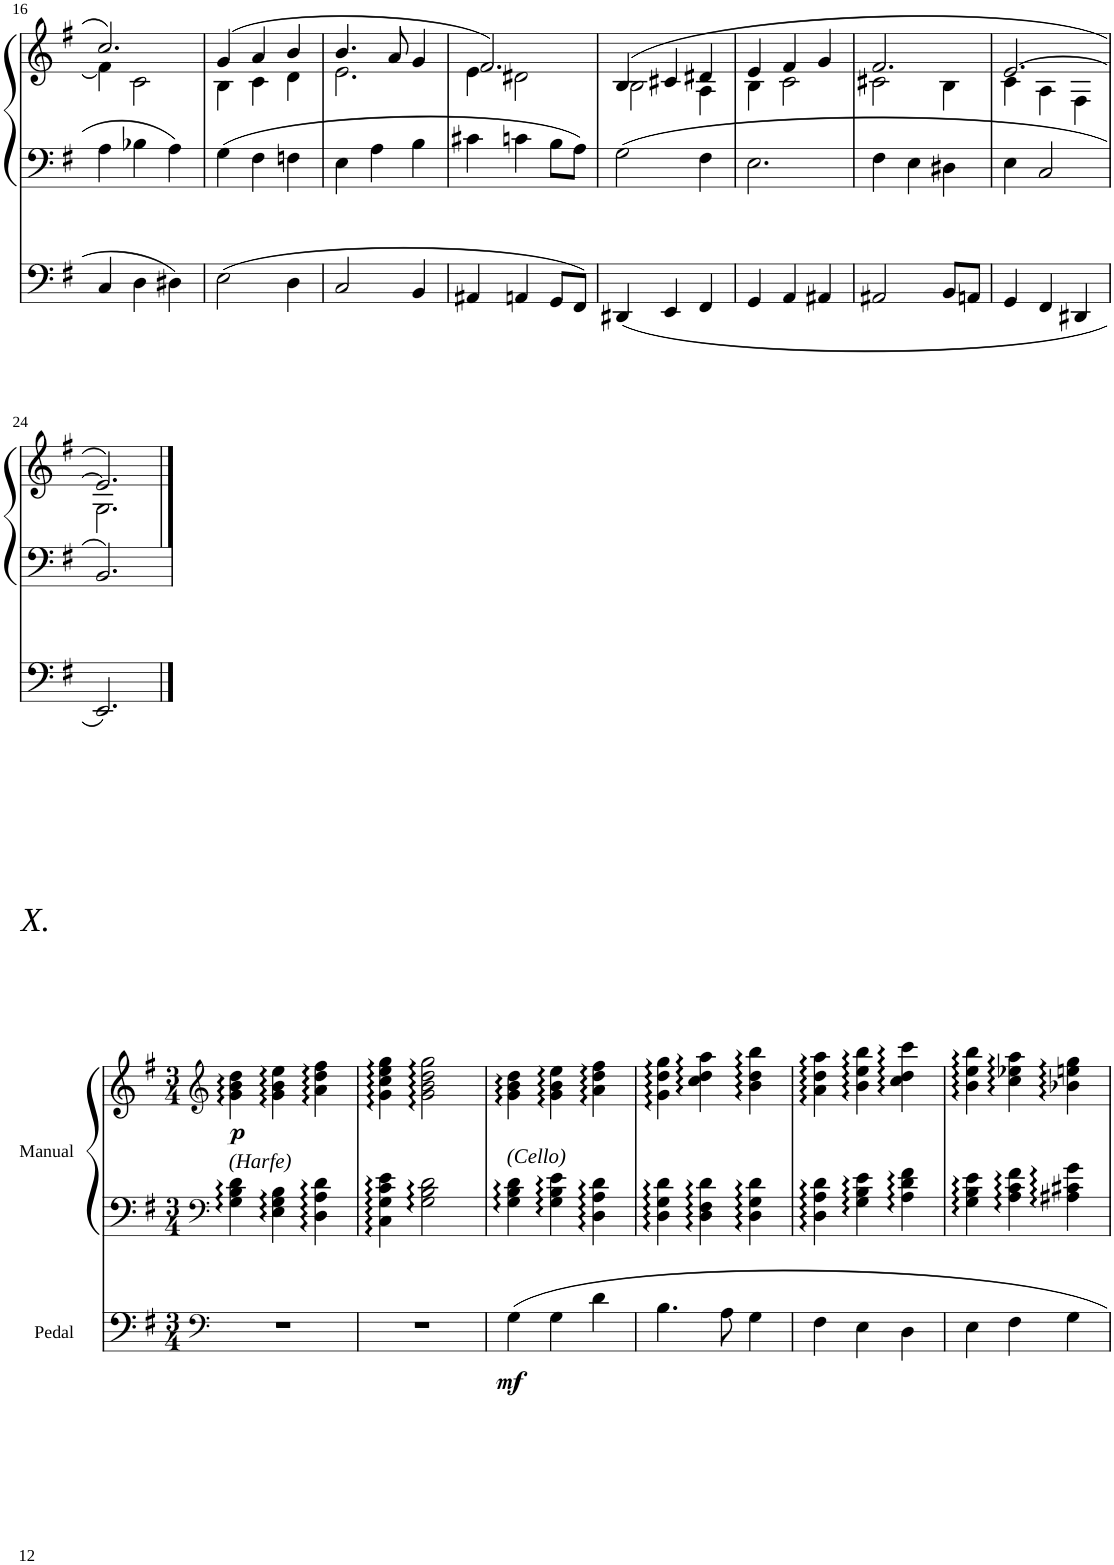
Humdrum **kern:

**kern	**dynam	**kern	**kern	**dynam
*part2	*part2	*part1	*part1	*part1
*staff3	*staff3	*staff2	*staff1	*staff1/2
*I"Pedal	*	*I"Manual	*	*
!!LO:PB:g=z
*clefF4	*	*clefF4	*clefG2	*
*k[f#]	*	*k[f#]	*k[f#]	*
*e:	*	*e:	*e:	*
*M3/4	*	*M3/4	*M3/4	*
=16	=16	=16	=16	=16
*	*	*	*^	*
4C/	.	4A\	2.cc/	4f\]	.
4D\	.	4B-X\	.	2c\	.
4D#X\	.	4A\	.	.	.
=17	=17	=17	=17	=17	=17
(2E\	.	4G\	(4g/	4B\	.
.	.	4F#\	4a/	4c\	.
4D\	.	4Fn\	4b/	4d\	.
=18	=18	=18	=18	=18	=18
2C/	.	4E\	4.b/	2.e\	.
.	.	4A\	.	.	.
.	.	.	8a/	.	.
4BB/	.	4B\	4g/	.	.
=19	=19	=19	=19	=19	=19
4AA#X/	.	4c#X\	2.f#/)	4e\	.
4AAn/	.	4cn\	.	2d#X\	.
8GG/L	.	8B\L	.	.	.
8FF#/J)	.	8A\J	.	.	.
=20	=20	=20	=20	=20	=20
(4DD#X/	.	2G\	(4B/	2B\	.
4EE/	.	.	4c#X/	.	.
4FF#/	.	4F#\	4d#X/	4A\	.
=21	=21	=21	=21	=21	=21
4GG/	.	2.E\	4e/	4B\	.
4AA/	.	.	4f#/	2c\	.
4AA#X/	.	.	4g/	.	.
=22	=22	=22	=22	=22	=22
2AA#X/	.	4F#\	2.f#/	2c#X\	.
.	.	4E\	.	.	.
8BB/L	.	4D#X\	.	4B\	.
8AAn/J	.	.	.	.	.
=23	=23	=23	=23	=23	=23
4GG/	.	4E\	[2.e/	4c\	.
4FF#/	.	2C/	.	4A\	.
4DD#X/	.	.	.	4F#\	.
!!LO:LB:g=z	!!
=24	=24	=24	=24	=24	=24
2.EE/)	.	2.BB/	2.e/])	2.G\	.
*	*	*	*v	*v	*
!!LO:LB:g=z
==1	==1	==1	==1	==1
*clefF4	*	*clefF4	*clefG2	*
*k[f#]	*	*k[f#]	*k[f#]	*
*G:	*	*G:	*G:	*
*M3/4	*	*M3/4	*M3/4	*
*	*	*	*^	*
!	!	!LO:TX:a:i:t=(Harfe)	!	!	!
!	!	!	!	!	!LO:DY:b
*	*	*	*v	*v	*
2.r	.	4G\ 4B\ 4d\	4g\ 4b\ 4dd\	p
.	.	4E\ 4G\ 4B\	4g\ 4b\ 4ee\	.
.	.	4D\ 4A\ 4d\	4a\ 4dd\ 4ff#\	.
=2	=2	=2	=2	=2
2.r	.	4C\ 4G\ 4c\ 4e\	4g\ 4cc\ 4ee\ 4gg\	.
.	.	2G\ 2B\ 2d\	2g\ 2b\ 2dd\ 2gg\	.
=3	=3	=3	=3	=3
!	!	!LO:TX:a:i:t=(Cello)	!	!
!	!LO:DY:b	!	!	!
4G\	mf	4G\ 4B\ 4d\	4g\ 4b\ 4dd\	.
4G\	.	4G\ 4B\ 4e\	4g\ 4b\ 4ee\	.
4d\	.	4D\ 4A\ 4d\	4a\ 4dd\ 4ff#\	.
=4	=4	=4	=4	=4
4.B\	.	4D\ 4G\ 4d\	4g\ 4dd\ 4gg\	.
.	.	4D\ 4F#\ 4d\	4cc\ 4dd\ 4aa\	.
8A\	.	.	.	.
4G\	.	4D\ 4G\ 4d\	4b\ 4dd\ 4bb\	.
=5	=5	=5	=5	=5
4F#\	.	4D\ 4A\ 4d\	4a\ 4dd\ 4aa\	.
4E\	.	4G\ 4B\ 4e\	4b\ 4ee\ 4bb\	.
4D\	.	4A\ 4d\ 4f#\	4cc\ 4dd\ 4ccc\	.
=6	=6	=6	=6	=6
4E\	.	4G\ 4B\ 4e\	4b\ 4ee\ 4bb\	.
4F#\	.	4A\ 4c\ 4f#\	4cc\ 4ee-X\ 4aa\	.
4G\	.	4A#X\ 4c#X\ 4g\	4b-X\ 4een\ 4gg\	.
=	=	=	=	=
*-	*-	*-	*-	*-
